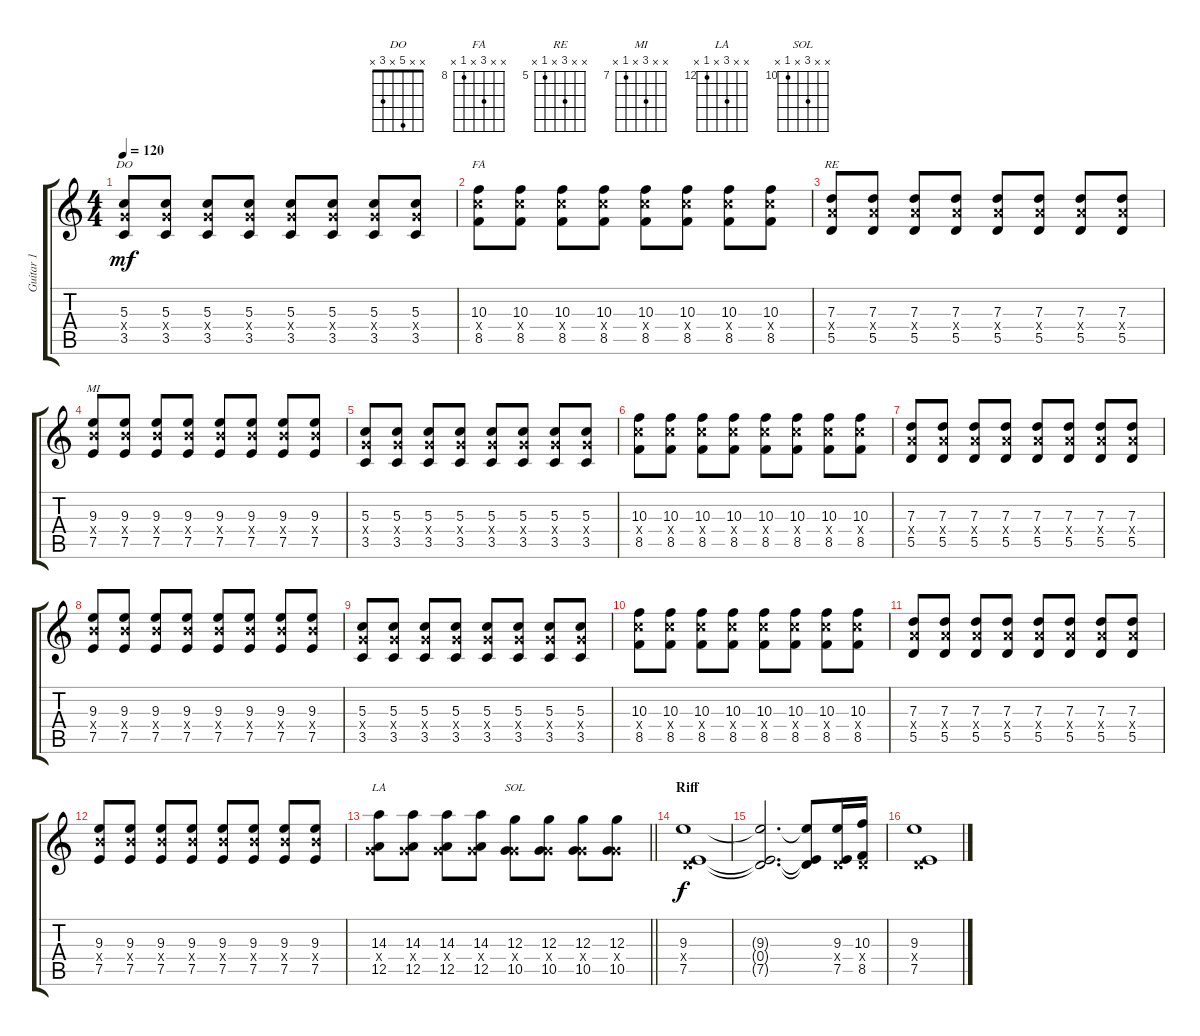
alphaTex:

\track ("Guitar 1" "Guitar 1") {instrument overdrivenguitar}
\staff {score tabs}
\tuning (E4 B3 G3 D3 A2 E2) {hide}
\chord ("DO" x x 5 x 3 x)
\chord ("FA" x x 10 x 8 x) {firstfret 8}
\chord ("RE" x x 7 x 5 x) {firstfret 5}
\chord ("MI" x x 9 x 7 x) {firstfret 7}
\chord ("LA" x x 14 x 12 x) {firstfret 12}
\chord ("SOL" x x 12 x 10 x) {firstfret 10}
\ts (4 4)
\tempo 120
\clef g2
\ks c
(5.3 5.4{x} 3.5).8{ch "DO" dy mf} (5.3 5.4{x} 3.5).8 (5.3 5.4{x} 3.5).8 (5.3 5.4{x} 3.5).8 (5.3 5.4{x} 3.5).8 (5.3 5.4{x} 3.5).8 (5.3 5.4{x} 3.5).8 (5.3 5.4{x} 3.5).8 |
(10.3 10.4{x} 8.5).8{ch "FA"} (10.3 10.4{x} 8.5).8 (10.3 10.4{x} 8.5).8 (10.3 10.4{x} 8.5).8 (10.3 10.4{x} 8.5).8 (10.3 10.4{x} 8.5).8 (10.3 10.4{x} 8.5).8 (10.3 10.4{x} 8.5).8 |
(7.3 7.4{x} 5.5).8{ch "RE"} (7.3 7.4{x} 5.5).8 (7.3 7.4{x} 5.5).8 (7.3 7.4{x} 5.5).8 (7.3 7.4{x} 5.5).8 (7.3 7.4{x} 5.5).8 (7.3 7.4{x} 5.5).8 (7.3 7.4{x} 5.5).8 |
(9.3 9.4{x} 7.5).8{ch "MI"} (9.3 9.4{x} 7.5).8 (9.3 9.4{x} 7.5).8 (9.3 9.4{x} 7.5).8 (9.3 9.4{x} 7.5).8 (9.3 9.4{x} 7.5).8 (9.3 9.4{x} 7.5).8 (9.3 9.4{x} 7.5).8 |
(5.3 5.4{x} 3.5).8 (5.3 5.4{x} 3.5).8 (5.3 5.4{x} 3.5).8 (5.3 5.4{x} 3.5).8 (5.3 5.4{x} 3.5).8 (5.3 5.4{x} 3.5).8 (5.3 5.4{x} 3.5).8 (5.3 5.4{x} 3.5).8 |
(10.3 10.4{x} 8.5).8 (10.3 10.4{x} 8.5).8 (10.3 10.4{x} 8.5).8 (10.3 10.4{x} 8.5).8 (10.3 10.4{x} 8.5).8 (10.3 10.4{x} 8.5).8 (10.3 10.4{x} 8.5).8 (10.3 10.4{x} 8.5).8 |
(7.3 7.4{x} 5.5).8 (7.3 7.4{x} 5.5).8 (7.3 7.4{x} 5.5).8 (7.3 7.4{x} 5.5).8 (7.3 7.4{x} 5.5).8 (7.3 7.4{x} 5.5).8 (7.3 7.4{x} 5.5).8 (7.3 7.4{x} 5.5).8 |
(9.3 9.4{x} 7.5).8 (9.3 9.4{x} 7.5).8 (9.3 9.4{x} 7.5).8 (9.3 9.4{x} 7.5).8 (9.3 9.4{x} 7.5).8 (9.3 9.4{x} 7.5).8 (9.3 9.4{x} 7.5).8 (9.3 9.4{x} 7.5).8 |
(5.3 5.4{x} 3.5).8 (5.3 5.4{x} 3.5).8 (5.3 5.4{x} 3.5).8 (5.3 5.4{x} 3.5).8 (5.3 5.4{x} 3.5).8 (5.3 5.4{x} 3.5).8 (5.3 5.4{x} 3.5).8 (5.3 5.4{x} 3.5).8 |
(10.3 10.4{x} 8.5).8 (10.3 10.4{x} 8.5).8 (10.3 10.4{x} 8.5).8 (10.3 10.4{x} 8.5).8 (10.3 10.4{x} 8.5).8 (10.3 10.4{x} 8.5).8 (10.3 10.4{x} 8.5).8 (10.3 10.4{x} 8.5).8 |
(7.3 7.4{x} 5.5).8 (7.3 7.4{x} 5.5).8 (7.3 7.4{x} 5.5).8 (7.3 7.4{x} 5.5).8 (7.3 7.4{x} 5.5).8 (7.3 7.4{x} 5.5).8 (7.3 7.4{x} 5.5).8 (7.3 7.4{x} 5.5).8 |
(9.3 9.4{x} 7.5).8 (9.3 9.4{x} 7.5).8 (9.3 9.4{x} 7.5).8 (9.3 9.4{x} 7.5).8 (9.3 9.4{x} 7.5).8 (9.3 9.4{x} 7.5).8 (9.3 9.4{x} 7.5).8 (9.3 9.4{x} 7.5).8 |
\barLineRight lightlight
(14.3 5.4{x} 12.5).8{ch "LA"} (14.3 5.4{x} 12.5).8 (14.3 5.4{x} 12.5).8 (14.3 5.4{x} 12.5).8 (12.3 5.4{x} 10.5).8{ch "SOL"} (12.3 5.4{x} 10.5).8 (12.3 5.4{x} 10.5).8 (12.3 5.4{x} 10.5).8 |
\section ("" "Riff")
(9.3 0.4{x} 7.5).1{dy f} |
(9.3{t} 0.4{t} 7.5{t}).2{d} (9.3{t} 0.4{t} 7.5{t}).8 (9.3 0.4{x} 7.5).16 (10.3 0.4{x} 8.5).16 |
(9.3 0.4{x} 7.5).1
